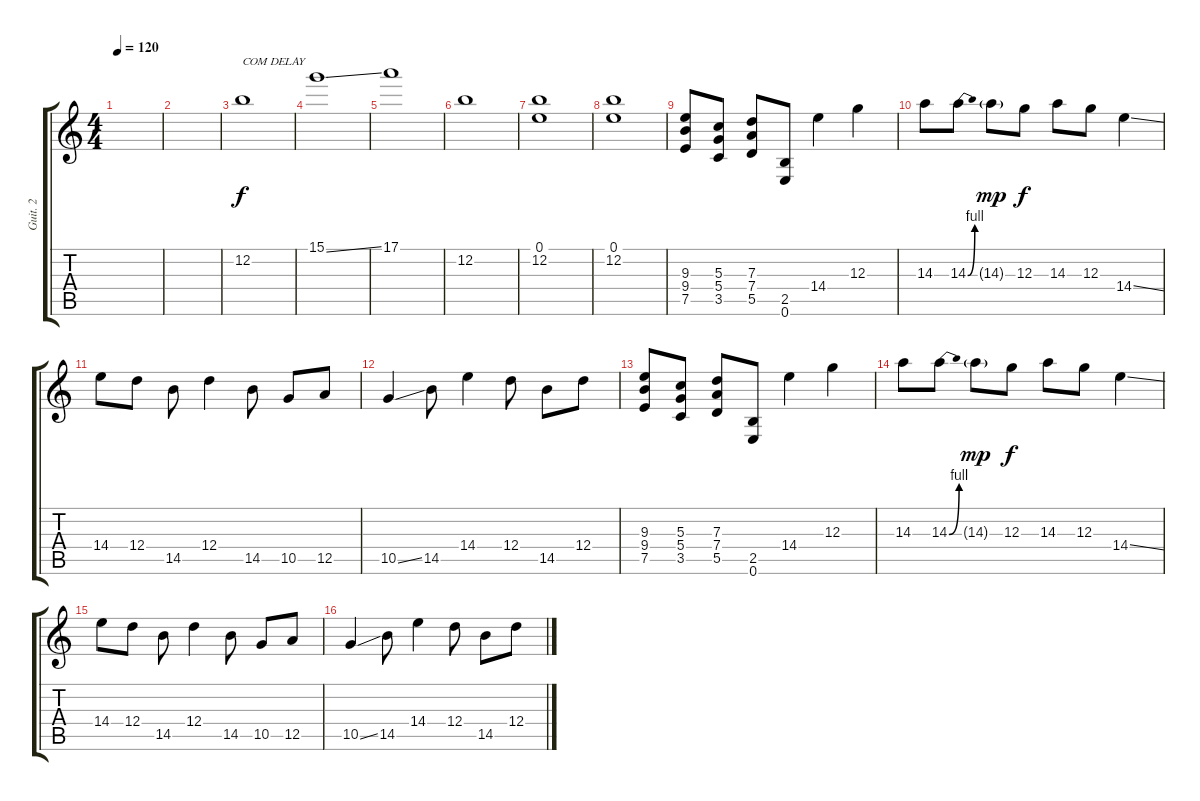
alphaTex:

\track ("Guit. 2" "Guit. 2") {instrument distortionguitar}
\staff {score tabs}
\tuning (E4 B3 G3 D3 A2 E2) {hide}
\ts (4 4)
\tempo 120
\clef g2
\ks c
|
|
12.2.1{txt "COM DELAY"} |
15.1{ss}.1 |
17.1.1 |
12.2.1 |
(0.1 12.2).1 |
(0.1 12.2).1 |
(9.3 9.4 7.5).8 (5.3 5.4 3.5).8 (7.3 7.4 5.5).8 (2.5 0.6).8 14.4.4 12.3.4 |
14.3.8 14.3{be (bend 0 0 60 4)}.8 14.3{g}.8{dy mp} 12.3.8{dy f} 14.3.8 12.3.8 14.4{ss}.4 |
14.4.8 12.4.8 14.5.8 12.4.4 14.5.8 10.5.8 12.5.8 |
10.5{ss}.4 14.5.8 14.4.4 12.4.8 14.5.8 12.4.8 |
(9.3 9.4 7.5).8 (5.3 5.4 3.5).8 (7.3 7.4 5.5).8 (2.5 0.6).8 14.4.4 12.3.4 |
14.3.8 14.3{be (bend 0 0 60 4)}.8 14.3{g}.8{dy mp} 12.3.8{dy f} 14.3.8 12.3.8 14.4{ss}.4 |
14.4.8 12.4.8 14.5.8 12.4.4 14.5.8 10.5.8 12.5.8 |
10.5{ss}.4 14.5.8 14.4.4 12.4.8 14.5.8 12.4.8
